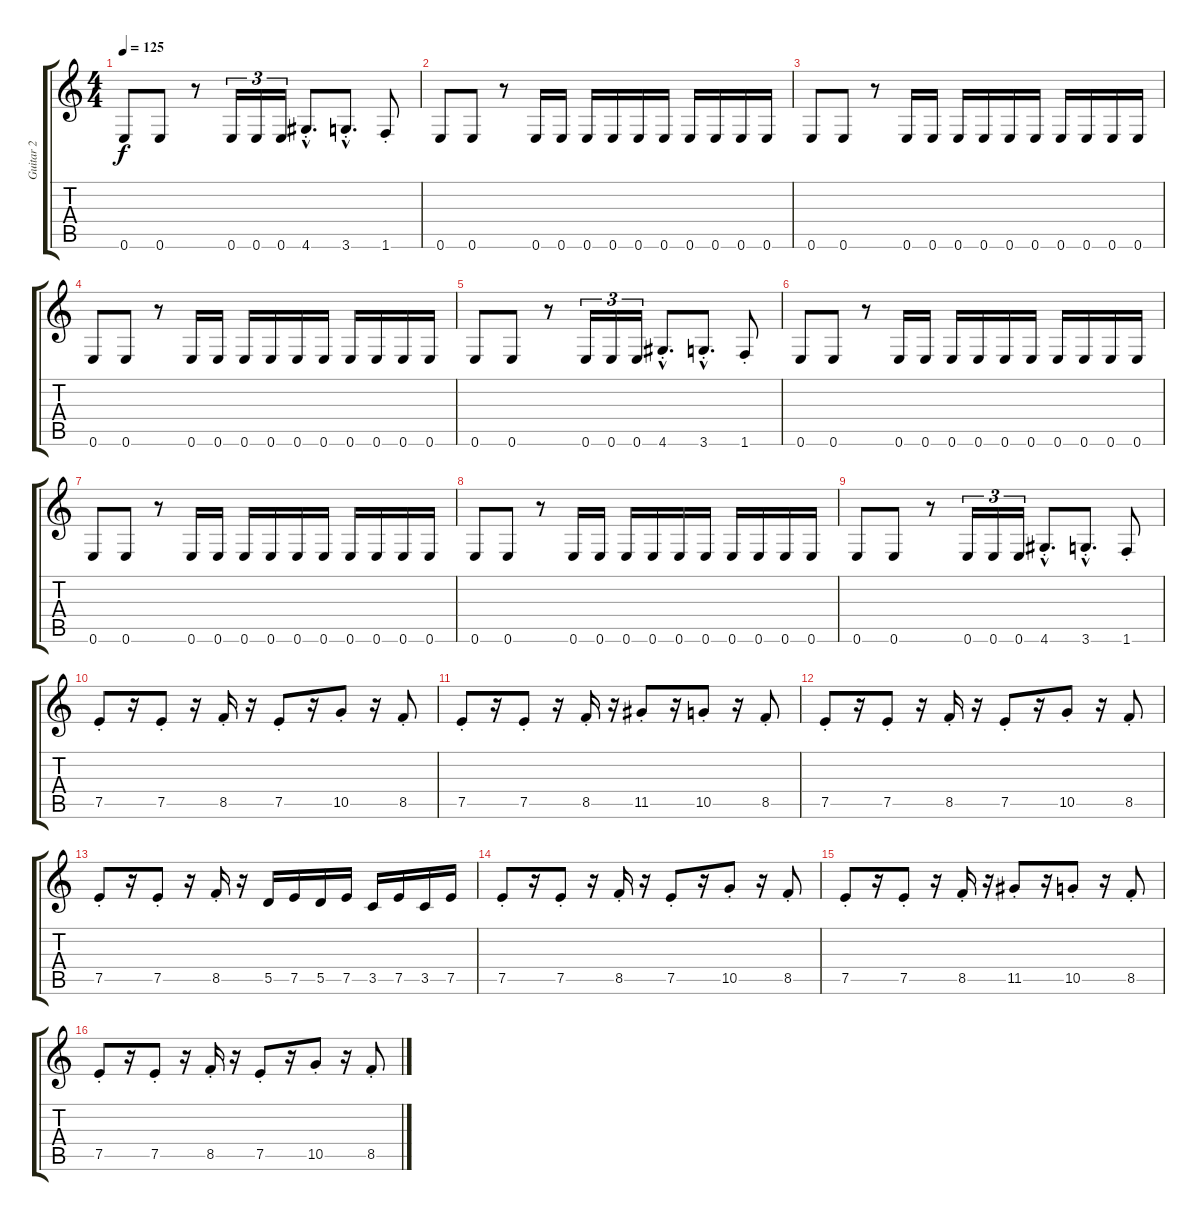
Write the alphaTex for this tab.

\track ("Guitar 2" "Guitar 2") {instrument distortionguitar}
\staff {score tabs}
\tuning (E4 B3 G3 D3 A2 E2) {hide}
\ts (4 4)
\tempo 125
\clef g2
\ks c
0.6.8{dy f} 0.6.8 r.8 0.6.16{tu (3 2)} 0.6.16{tu (3 2)} 0.6.16{tu (3 2)} 4.6{hac st}.8{d} 3.6{hac st}.8{d} 1.6{st}.8 |
0.6.8 0.6.8 r.8 0.6.16 0.6.16 0.6.16 0.6.16 0.6.16 0.6.16 0.6.16 0.6.16 0.6.16 0.6.16 |
0.6.8 0.6.8 r.8 0.6.16 0.6.16 0.6.16 0.6.16 0.6.16 0.6.16 0.6.16 0.6.16 0.6.16 0.6.16 |
0.6.8 0.6.8 r.8 0.6.16 0.6.16 0.6.16 0.6.16 0.6.16 0.6.16 0.6.16 0.6.16 0.6.16 0.6.16 |
0.6.8 0.6.8 r.8 0.6.16{tu (3 2)} 0.6.16{tu (3 2)} 0.6.16{tu (3 2)} 4.6{hac st}.8{d} 3.6{hac st}.8{d} 1.6{st}.8 |
0.6.8 0.6.8 r.8 0.6.16 0.6.16 0.6.16 0.6.16 0.6.16 0.6.16 0.6.16 0.6.16 0.6.16 0.6.16 |
0.6.8 0.6.8 r.8 0.6.16 0.6.16 0.6.16 0.6.16 0.6.16 0.6.16 0.6.16 0.6.16 0.6.16 0.6.16 |
0.6.8 0.6.8 r.8 0.6.16 0.6.16 0.6.16 0.6.16 0.6.16 0.6.16 0.6.16 0.6.16 0.6.16 0.6.16 |
0.6.8 0.6.8 r.8 0.6.16{tu (3 2)} 0.6.16{tu (3 2)} 0.6.16{tu (3 2)} 4.6{hac st}.8{d} 3.6{hac st}.8{d} 1.6{st}.8 |
7.5{st}.8 r.16 7.5{st}.8 r.16 8.5{st}.16 r.16 7.5{st}.8 r.16 10.5{st}.8 r.16 8.5{st}.8 |
7.5{st}.8 r.16 7.5{st}.8 r.16 8.5{st}.16 r.16 11.5{st}.8 r.16 10.5{st}.8 r.16 8.5{st}.8 |
7.5{st}.8 r.16 7.5{st}.8 r.16 8.5{st}.16 r.16 7.5{st}.8 r.16 10.5{st}.8 r.16 8.5{st}.8 |
7.5{st}.8 r.16 7.5{st}.8 r.16 8.5{st}.16 r.16 5.5.16 7.5.16 5.5.16 7.5.16 3.5.16 7.5.16 3.5.16 7.5.16 |
7.5{st}.8 r.16 7.5{st}.8 r.16 8.5{st}.16 r.16 7.5{st}.8 r.16 10.5{st}.8 r.16 8.5{st}.8 |
7.5{st}.8 r.16 7.5{st}.8 r.16 8.5{st}.16 r.16 11.5{st}.8 r.16 10.5{st}.8 r.16 8.5{st}.8 |
7.5{st}.8 r.16 7.5{st}.8 r.16 8.5{st}.16 r.16 7.5{st}.8 r.16 10.5{st}.8 r.16 8.5{st}.8
